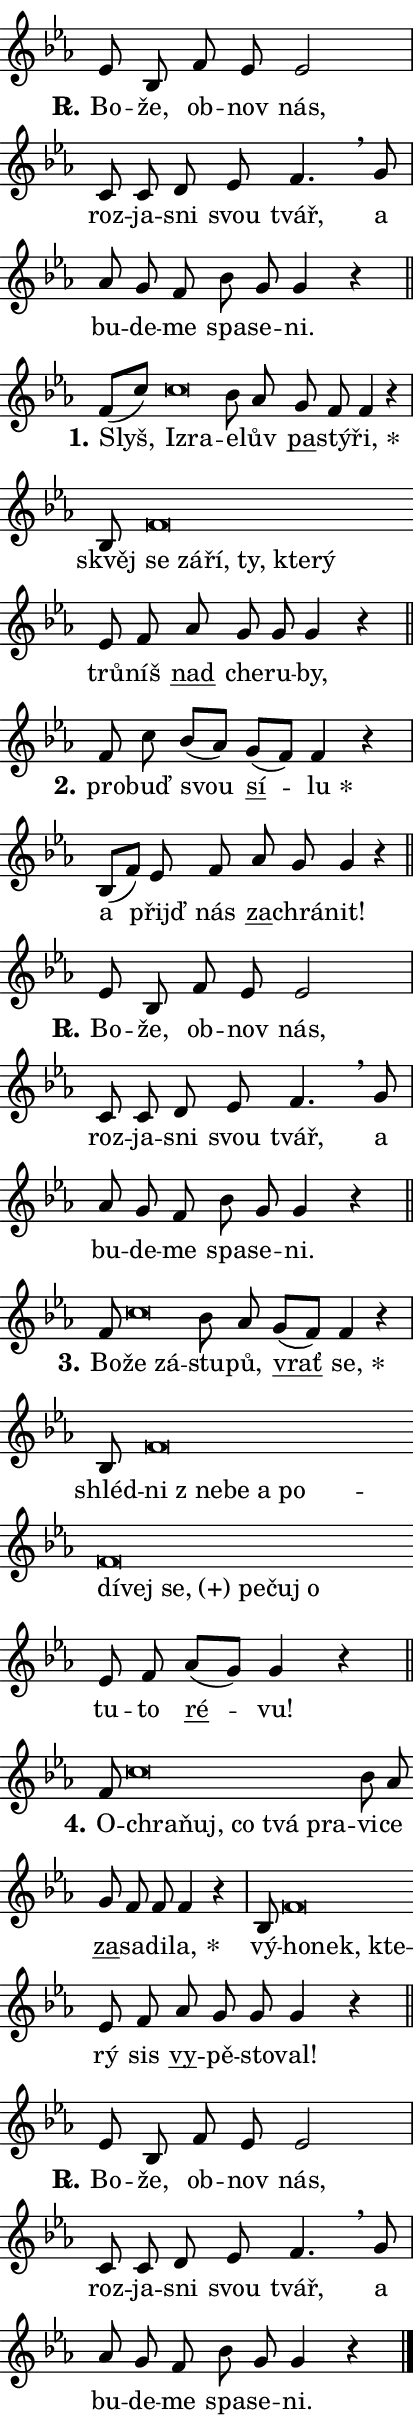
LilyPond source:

\version "2.22.1"
\header { tagline = "" }
\paper {
  indent = 0\cm
  top-margin = 0\cm
  right-margin = 0\cm
  bottom-margin = 0\cm
  left-margin = 0\cm
  paper-width = 7\cm
  page-breaking = #ly:one-page-breaking
  system-system-spacing.basic-distance = #11
  score-system-spacing.basic-distance = #11.3
  ragged-last = ##f
}


%% Author: Thomas Morley
%% https://lists.gnu.org/archive/html/lilypond-user/2020-05/msg00002.html
#(define (line-position grob)
"Returns position of @var[grob} in current system:
   @code{'start}, if at first time-step
   @code{'end}, if at last time-step
   @code{'middle} otherwise
"
  (let* ((col (ly:item-get-column grob))
         (ln (ly:grob-object col 'left-neighbor))
         (rn (ly:grob-object col 'right-neighbor))
         (col-to-check-left (if (ly:grob? ln) ln col))
         (col-to-check-right (if (ly:grob? rn) rn col))
         (break-dir-left
           (and
             (ly:grob-property col-to-check-left 'non-musical #f)
             (ly:item-break-dir col-to-check-left)))
         (break-dir-right
           (and
             (ly:grob-property col-to-check-right 'non-musical #f)
             (ly:item-break-dir col-to-check-right))))
        (cond ((eqv? 1 break-dir-left) 'start)
              ((eqv? -1 break-dir-right) 'end)
              (else 'middle))))

#(define (tranparent-at-line-position vctor)
  (lambda (grob)
  "Relying on @code{line-position} select the relevant enry from @var{vctor}.
Used to determine transparency,"
    (case (line-position grob)
      ((end) (not (vector-ref vctor 0)))
      ((middle) (not (vector-ref vctor 1)))
      ((start) (not (vector-ref vctor 2))))))

noteHeadBreakVisibility =
#(define-music-function (break-visibility)(vector?)
"Makes @code{NoteHead}s transparent relying on @var{break-visibility}"
#{
  \override NoteHead.transparent =
    #(tranparent-at-line-position break-visibility)
#})

#(define delete-ledgers-for-transparent-note-heads
  (lambda (grob)
    "Reads whether a @code{NoteHead} is transparent.
If so this @code{NoteHead} is removed from @code{'note-heads} from
@var{grob}, which is supposed to be @code{LedgerLineSpanner}.
As a result ledgers are not printed for this @code{NoteHead}"
    (let* ((nhds-array (ly:grob-object grob 'note-heads))
           (nhds-list
             (if (ly:grob-array? nhds-array)
                 (ly:grob-array->list nhds-array)
                 '()))
           ;; Relies on the transparent-property being done before
           ;; Staff.LedgerLineSpanner.after-line-breaking is executed.
           ;; This is fragile ...
           (to-keep
             (remove
               (lambda (nhd)
                 (ly:grob-property nhd 'transparent #f))
               nhds-list)))
      ;; TODO find a better method to iterate over grob-arrays, similiar
      ;; to filter/remove etc for lists
      ;; For now rebuilt from scratch
      (set! (ly:grob-object grob 'note-heads)  '())
      (for-each
        (lambda (nhd)
          (ly:pointer-group-interface::add-grob grob 'note-heads nhd))
        to-keep))))

hideNotes = {
  \noteHeadBreakVisibility #begin-of-line-visible
}
unHideNotes = {
  \noteHeadBreakVisibility #all-visible
}

% work-around for resetting accidentals
% https://lilypond.org/doc/v2.23/Documentation/notation/displaying-rhythms#unmetered-music
cadenzaMeasure = {
  \cadenzaOff
  \partial 1024 s1024
  \cadenzaOn
}

#(define-markup-command (accent layout props text) (markup?)
  "Underline accented syllable"
  (interpret-markup layout props
    #{\markup \override #'(offset . 4.3) \underline { #text }#}))

responsum = \markup \concat {
  "R" \hspace #-1.05 \path #0.1 #'((moveto 0 0.07) (lineto 0.9 0.8)) \hspace #0.05 "."
}

\layout {
    \context {
        \Staff
        \remove "Time_signature_engraver"
        \override LedgerLineSpanner.after-line-breaking = #delete-ledgers-for-transparent-note-heads
    }
    \context {
        \Voice {
            \override NoteHead.output-attributes = #'((class . "notehead"))
            \override Hairpin.height = #0.55
        }
    }
    \context {
        \Lyrics {
            \override StanzaNumber.output-attributes = #'((class . "stanzanumber"))
            \override LyricSpace.minimum-distance = #0.9
            \override LyricText.font-name = #"TeX Gyre Schola"
            \override LyricText.font-size = 1
            \override StanzaNumber.font-name = #"TeX Gyre Schola Bold"
            \override StanzaNumber.font-size = 1
        }
    }
}

% magnetic-lyrics.ily
%
%   written by
%     Jean Abou Samra <jean@abou-samra.fr>
%     Werner Lemberg <wl@gnu.org>
%
%   adapted by
%     Jiri Hon <jiri.hon@gmail.com>
%
% Version 2022-Apr-15

% https://www.mail-archive.com/lilypond-user@gnu.org/msg149350.html

#(define (Left_hyphen_pointer_engraver context)
   "Collect syllable-hyphen-syllable occurrences in lyrics and store
them in properties.  This engraver only looks to the left.  For
example, if the lyrics input is @code{foo -- bar}, it does the
following.

@itemize @bullet
@item
Set the @code{text} property of the @code{LyricHyphen} grob between
@q{foo} and @q{bar} to @code{foo}.

@item
Set the @code{left-hyphen} property of the @code{LyricText} grob with
text @q{foo} to the @code{LyricHyphen} grob between @q{foo} and
@q{bar}.
@end itemize

Use this auxiliary engraver in combination with the
@code{lyric-@/text::@/apply-@/magnetic-@/offset!} hook."
   (let ((hyphen #f)
         (text #f))
     (make-engraver
      (acknowledgers
       ((lyric-syllable-interface engraver grob source-engraver)
        (set! text grob)))
      (end-acknowledgers
       ((lyric-hyphen-interface engraver grob source-engraver)
        ;(when (not (grob::has-interface grob 'lyric-space-interface))
          (set! hyphen grob)));)
      ((stop-translation-timestep engraver)
       (when (and text hyphen)
         (ly:grob-set-object! text 'left-hyphen hyphen))
       (set! text #f)
       (set! hyphen #f)))))

#(define (lyric-text::apply-magnetic-offset! grob)
   "If the space between two syllables is less than the value in
property @code{LyricText@/.details@/.squash-threshold}, move the right
syllable to the left so that it gets concatenated with the left
syllable.

Use this function as a hook for
@code{LyricText@/.after-@/line-@/breaking} if the
@code{Left_@/hyphen_@/pointer_@/engraver} is active."
   (let ((hyphen (ly:grob-object grob 'left-hyphen #f)))
     (when hyphen
       (let ((left-text (ly:spanner-bound hyphen LEFT)))
         (when (grob::has-interface left-text 'lyric-syllable-interface)
           (let* ((common (ly:grob-common-refpoint grob left-text X))
                  (this-x-ext (ly:grob-extent grob common X))
                  (left-x-ext
                   (begin
                     ;; Trigger magnetism for left-text.
                     (ly:grob-property left-text 'after-line-breaking)
                     (ly:grob-extent left-text common X)))
                  ;; `delta` is the gap width between two syllables.
                  (delta (- (interval-start this-x-ext)
                            (interval-end left-x-ext)))
                  (details (ly:grob-property grob 'details))
                  (threshold (assoc-get 'squash-threshold details 0.2)))
             (when (< delta threshold)
               (let* (;; We have to manipulate the input text so that
                      ;; ligatures crossing syllable boundaries are not
                      ;; disabled.  For languages based on the Latin
                      ;; script this is essentially a beautification.
                      ;; However, for non-Western scripts it can be a
                      ;; necessity.
                      (lt (ly:grob-property left-text 'text))
                      (rt (ly:grob-property grob 'text))
                      (is-space (grob::has-interface hyphen 'lyric-space-interface))
                      (space (if is-space " " ""))
                      (space-markup (grob-interpret-markup grob " "))
                      (space-size (interval-length (ly:stencil-extent space-markup X)))
                      (extra-delta (if is-space space-size 0))
                      ;; Append new syllable.
                      (ltrt-space (if (and (string? lt) (string? rt))
                                (string-append lt space rt)
                                (make-concat-markup (list lt space rt))))
                      ;; Right-align `ltrt` to the right side.
                      (ltrt-space-markup (grob-interpret-markup
                               grob
                               (make-translate-markup
                                (cons (interval-length this-x-ext) 0)
                                (make-right-align-markup ltrt-space)))))
                 (begin
                   ;; Don't print `left-text`.
                   (ly:grob-set-property! left-text 'stencil #f)
                   ;; Set text and stencil (which holds all collected
                   ;; syllables so far) and shift it to the left.
                   (ly:grob-set-property! grob 'text ltrt-space)
                   (ly:grob-set-property! grob 'stencil ltrt-space-markup)
                   (ly:grob-translate-axis! grob (- (- delta extra-delta)) X))))))))))


#(define (lyric-hyphen::displace-bounds-first grob)
   ;; Make very sure this callback isn't triggered too early.
   (let ((left (ly:spanner-bound grob LEFT))
         (right (ly:spanner-bound grob RIGHT)))
     (ly:grob-property left 'after-line-breaking)
     (ly:grob-property right 'after-line-breaking)
     (ly:lyric-hyphen::print grob)))

squashThreshold = #0.4

\layout {
  \context {
    \Lyrics
    \consists #Left_hyphen_pointer_engraver
    \override LyricText.after-line-breaking =
      #lyric-text::apply-magnetic-offset!
    \override LyricHyphen.stencil = #lyric-hyphen::displace-bounds-first
    \override LyricText.details.squash-threshold = \squashThreshold
    \override LyricHyphen.minimum-distance = 0
    \override LyricHyphen.minimum-length = \squashThreshold
  }
}

squash = \override LyricText.details.squash-threshold = 9999
unSquash = \override LyricText.details.squash-threshold = \squashThreshold

left = \override LyricText.self-alignment-X = #LEFT
unLeft = \revert LyricText.self-alignment-X

starOffset = #(lambda (grob) 
                (let ((x_offset (ly:self-alignment-interface::aligned-on-x-parent grob)))
                  (if (= x_offset 0) 0 (+ x_offset 1.2))))

star = #(define-music-function (syllable)(string?)
"Append star separator at the end of a syllable"
#{
  \once \override LyricText.X-offset = #starOffset
  \lyricmode { \markup {
    #syllable
    \override #'((font-name . "TeX Gyre Schola Bold")) \hspace #0.2 \lower #0.65 \larger "*"
  } }
#})

starAccent = #(define-music-function (syllable)(string?)
"Append star separator at the end of a syllable and make accent"
#{
  \once \override LyricText.X-offset = #starOffset
  \lyricmode { \markup {
    \accent #syllable
    \override #'((font-name . "TeX Gyre Schola Bold")) \hspace #0.2 \lower #0.65 \larger "*"
  } }
#})

breath = #(define-music-function (syllable)(string?)
"Append breathing indicator at the end of a syllable"
#{
  \lyricmode { \markup { #syllable "+" } }
#})

optionalBreath = #(define-music-function (syllable)(string?)
"Append optional breathing indicator at the end of a syllable"
#{
  \lyricmode { \markup { #syllable "(+)" } }
#})


\score {
    <<
        \new Voice = "melody" { \cadenzaOn \key es \major \relative { es'8 bes f' es es2 \cadenzaMeasure \bar "|" c8 c d es \bar "" f4. \breathe g8 \cadenzaMeasure \bar "|" as g f \bar "" bes g g4 r \cadenzaMeasure \bar "||" \break } }
        \new Lyrics \lyricsto "melody" { \lyricmode { \set stanza = \responsum
Bo -- že, ob -- nov nás, roz -- ja -- sni svou tvář, a bu -- de -- me spa -- se -- ni. } }
    >>
    \layout {}
}

\score {
    <<
        \new Voice = "melody" { \cadenzaOn \key es \major \relative { f'8[( c')] c\breve*1/16 \hideNotes \breve*1/16 \bar "" \unHideNotes bes8 as \bar "" g f f4 r \cadenzaMeasure \bar "|" bes,8 f'\breve*1/16 \hideNotes \breve*1/16 \bar "" \breve*1/16 \bar "" \breve*1/16 \bar "" \breve*1/16 \breve*1/16 \bar "" \unHideNotes es8 f \bar "" as g g g4 r \cadenzaMeasure \bar "||" \break } }
        \new Lyrics \lyricsto "melody" { \lyricmode { \set stanza = "1."
Slyš, \left Iz -- \squash ra -- \unLeft \unSquash e -- lův \markup \accent pa -- stý -- \star ři, skvěj \left se \squash zá -- ří, ty, kte -- rý \unLeft \unSquash trů -- níš \markup \accent nad che -- ru -- by, } }
    >>
    \layout {}
}

\score {
    <<
        \new Voice = "melody" { \cadenzaOn \key es \major \relative { f'8 c'8 bes8[( as)] \bar "" g[( f)] f4 r \cadenzaMeasure \bar "|" bes,8[( f'8)] es8 f \bar "" as g g4 r \cadenzaMeasure \bar "||" \break } }
        \new Lyrics \lyricsto "melody" { \lyricmode { \set stanza = "2."
pro -- buď svou \markup \accent sí -- \star lu a přijď nás \markup \accent za -- chrá -- nit! } }
    >>
    \layout {}
}

\score {
    <<
        \new Voice = "melody" { \cadenzaOn \key es \major \relative { es'8 bes f' es es2 \cadenzaMeasure \bar "|" c8 c d es \bar "" f4. \breathe g8 \cadenzaMeasure \bar "|" as g f \bar "" bes g g4 r \cadenzaMeasure \bar "||" \break } }
        \new Lyrics \lyricsto "melody" { \lyricmode { \set stanza = \responsum
Bo -- že, ob -- nov nás, roz -- ja -- sni svou tvář, a bu -- de -- me spa -- se -- ni. } }
    >>
    \layout {}
}

\score {
    <<
        \new Voice = "melody" { \cadenzaOn \key es \major \relative { f'8 c'\breve*1/16 \hideNotes \breve*1/16 \bar "" \unHideNotes bes8 as \bar "" g[( f)] f4 r \cadenzaMeasure \bar "|" bes,8 f'\breve*1/16 \hideNotes \breve*1/16 \bar "" \breve*1/16 \bar "" \breve*1/16 \bar "" \breve*1/16 \bar "" \breve*1/16 \bar "" \breve*1/16 \bar "" \breve*1/16 \bar "" \breve*1/16 \bar "" \breve*1/16 \breve*1/16 \bar "" \unHideNotes es8 f \bar "" as[( g)] g4 r \cadenzaMeasure \bar "||" \break } }
        \new Lyrics \lyricsto "melody" { \lyricmode { \set stanza = "3."
Bo -- \left že \squash zá -- \unLeft \unSquash stu -- pů, \markup \accent vrať \star se, shléd -- \left ni \squash "z ne" -- be a po -- dí -- vej \optionalBreath se, pe -- čuj o \unLeft \unSquash tu -- to \markup \accent ré -- vu! } }
    >>
    \layout {}
}

\score {
    <<
        \new Voice = "melody" { \cadenzaOn \key es \major \relative { f'8 c'\breve*1/16 \hideNotes \breve*1/16 \bar "" \breve*1/16 \bar "" \breve*1/16 \breve*1/16 \bar "" \unHideNotes bes8 as \bar "" g f f f4 r \cadenzaMeasure \bar "|" bes,8 f'\breve*1/16 \hideNotes \breve*1/16 \breve*1/16 \bar "" \unHideNotes es8 f \bar "" as g g g4 r \cadenzaMeasure \bar "||" \break } }
        \new Lyrics \lyricsto "melody" { \lyricmode { \set stanza = "4."
O -- \left chra -- \squash ňuj, co tvá pra -- \unLeft \unSquash vi -- ce \markup \accent za -- sa -- di -- \star la, vý -- \left ho -- \squash nek, kte -- \unLeft \unSquash rý sis \markup \accent vy -- pě -- sto -- val! } }
    >>
    \layout {}
}

\score {
    <<
        \new Voice = "melody" { \cadenzaOn \key es \major \relative { es'8 bes f' es es2 \cadenzaMeasure \bar "|" c8 c d es \bar "" f4. \breathe g8 \cadenzaMeasure \bar "|" as g f \bar "" bes g g4 r \cadenzaMeasure \bar "||" \break } \bar "|." }
        \new Lyrics \lyricsto "melody" { \lyricmode { \set stanza = \responsum
Bo -- že, ob -- nov nás, roz -- ja -- sni svou tvář, a bu -- de -- me spa -- se -- ni. } }
    >>
    \layout {}
}
